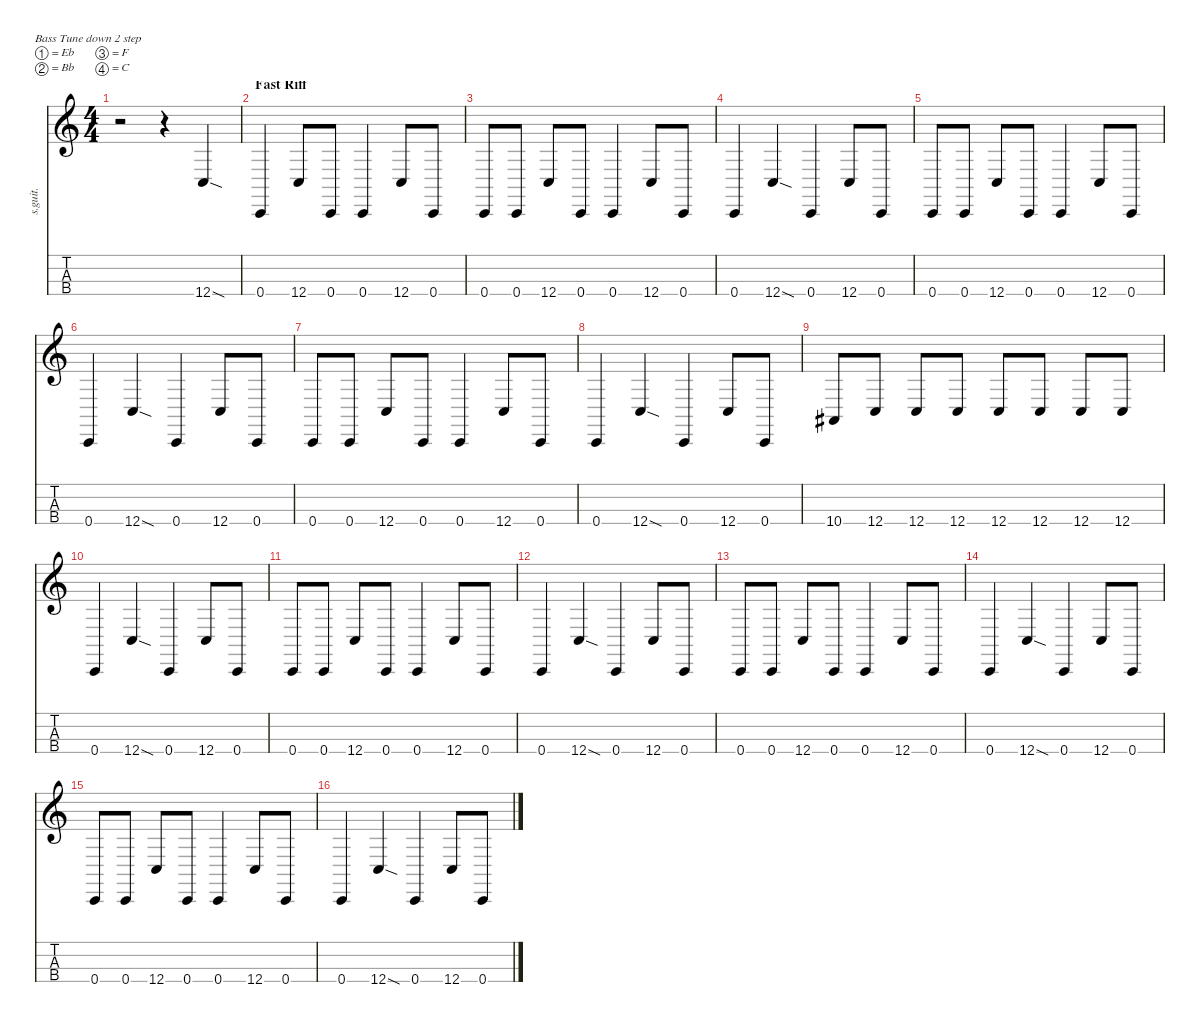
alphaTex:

\defaultSystemsLayout 4
\hideDynamics
\bracketExtendMode nobrackets
\track ("Nick Oliveri" "s.guit.") {instrument electricbasspick}
\staff {score tabs}
\tuning (Eb2 Bb1 F1 C1)
\ts (4 4)
\tempo (210 hide)
\clef g2
\ks c
r.2{dy f} r.4 12.4{sod}.4{lyrics (0 "") lyrics (1 "") lyrics (2 "") lyrics (3 "") lyrics (4 "")} |
\section ("" "Fast Riff")
0.4.4{lyrics (0 "") lyrics (1 "") lyrics (2 "") lyrics (3 "") lyrics (4 "")} 12.4.8{lyrics (0 "") lyrics (1 "") lyrics (2 "") lyrics (3 "") lyrics (4 "")} 0.4.8{lyrics (0 "") lyrics (1 "") lyrics (2 "") lyrics (3 "") lyrics (4 "")} 0.4.4{lyrics (0 "") lyrics (1 "") lyrics (2 "") lyrics (3 "") lyrics (4 "")} 12.4.8{lyrics (0 "") lyrics (1 "") lyrics (2 "") lyrics (3 "") lyrics (4 "")} 0.4.8{lyrics (0 "") lyrics (1 "") lyrics (2 "") lyrics (3 "") lyrics (4 "")} |
0.4.8{lyrics (0 "") lyrics (1 "") lyrics (2 "") lyrics (3 "") lyrics (4 "")} 0.4.8{lyrics (0 "") lyrics (1 "") lyrics (2 "") lyrics (3 "") lyrics (4 "")} 12.4.8{lyrics (0 "") lyrics (1 "") lyrics (2 "") lyrics (3 "") lyrics (4 "")} 0.4.8{lyrics (0 "") lyrics (1 "") lyrics (2 "") lyrics (3 "") lyrics (4 "")} 0.4.4{lyrics (0 "") lyrics (1 "") lyrics (2 "") lyrics (3 "") lyrics (4 "")} 12.4.8{lyrics (0 "") lyrics (1 "") lyrics (2 "") lyrics (3 "") lyrics (4 "")} 0.4.8{lyrics (0 "") lyrics (1 "") lyrics (2 "") lyrics (3 "") lyrics (4 "")} |
0.4.4{lyrics (0 "") lyrics (1 "") lyrics (2 "") lyrics (3 "") lyrics (4 "")} 12.4{sod}.4{lyrics (0 "") lyrics (1 "") lyrics (2 "") lyrics (3 "") lyrics (4 "")} 0.4.4{lyrics (0 "") lyrics (1 "") lyrics (2 "") lyrics (3 "") lyrics (4 "")} 12.4.8{lyrics (0 "") lyrics (1 "") lyrics (2 "") lyrics (3 "") lyrics (4 "")} 0.4.8{lyrics (0 "") lyrics (1 "") lyrics (2 "") lyrics (3 "") lyrics (4 "")} |
0.4.8{lyrics (0 "") lyrics (1 "") lyrics (2 "") lyrics (3 "") lyrics (4 "")} 0.4.8{lyrics (0 "") lyrics (1 "") lyrics (2 "") lyrics (3 "") lyrics (4 "")} 12.4.8{lyrics (0 "") lyrics (1 "") lyrics (2 "") lyrics (3 "") lyrics (4 "")} 0.4.8{lyrics (0 "") lyrics (1 "") lyrics (2 "") lyrics (3 "") lyrics (4 "")} 0.4.4{lyrics (0 "") lyrics (1 "") lyrics (2 "") lyrics (3 "") lyrics (4 "")} 12.4.8{lyrics (0 "") lyrics (1 "") lyrics (2 "") lyrics (3 "") lyrics (4 "")} 0.4.8{lyrics (0 "") lyrics (1 "") lyrics (2 "") lyrics (3 "") lyrics (4 "")} |
0.4.4{lyrics (0 "") lyrics (1 "") lyrics (2 "") lyrics (3 "") lyrics (4 "")} 12.4{sod}.4{lyrics (0 "") lyrics (1 "") lyrics (2 "") lyrics (3 "") lyrics (4 "")} 0.4.4{lyrics (0 "") lyrics (1 "") lyrics (2 "") lyrics (3 "") lyrics (4 "")} 12.4.8{lyrics (0 "") lyrics (1 "") lyrics (2 "") lyrics (3 "") lyrics (4 "")} 0.4.8{lyrics (0 "") lyrics (1 "") lyrics (2 "") lyrics (3 "") lyrics (4 "")} |
0.4.8{lyrics (0 "") lyrics (1 "") lyrics (2 "") lyrics (3 "") lyrics (4 "")} 0.4.8{lyrics (0 "") lyrics (1 "") lyrics (2 "") lyrics (3 "") lyrics (4 "")} 12.4.8{lyrics (0 "") lyrics (1 "") lyrics (2 "") lyrics (3 "") lyrics (4 "")} 0.4.8{lyrics (0 "") lyrics (1 "") lyrics (2 "") lyrics (3 "") lyrics (4 "")} 0.4.4{lyrics (0 "") lyrics (1 "") lyrics (2 "") lyrics (3 "") lyrics (4 "")} 12.4.8{lyrics (0 "") lyrics (1 "") lyrics (2 "") lyrics (3 "") lyrics (4 "")} 0.4.8{lyrics (0 "") lyrics (1 "") lyrics (2 "") lyrics (3 "") lyrics (4 "")} |
0.4.4{lyrics (0 "") lyrics (1 "") lyrics (2 "") lyrics (3 "") lyrics (4 "")} 12.4{sod}.4{lyrics (0 "") lyrics (1 "") lyrics (2 "") lyrics (3 "") lyrics (4 "")} 0.4.4{lyrics (0 "") lyrics (1 "") lyrics (2 "") lyrics (3 "") lyrics (4 "")} 12.4.8{lyrics (0 "") lyrics (1 "") lyrics (2 "") lyrics (3 "") lyrics (4 "")} 0.4.8{lyrics (0 "") lyrics (1 "") lyrics (2 "") lyrics (3 "") lyrics (4 "")} |
10.4{acc #}.8{lyrics (0 "") lyrics (1 "") lyrics (2 "") lyrics (3 "") lyrics (4 "")} 12.4.8{lyrics (0 "") lyrics (1 "") lyrics (2 "") lyrics (3 "") lyrics (4 "")} 12.4.8{lyrics (0 "") lyrics (1 "") lyrics (2 "") lyrics (3 "") lyrics (4 "")} 12.4.8{lyrics (0 "") lyrics (1 "") lyrics (2 "") lyrics (3 "") lyrics (4 "")} 12.4.8{lyrics (0 "") lyrics (1 "") lyrics (2 "") lyrics (3 "") lyrics (4 "")} 12.4.8{lyrics (0 "") lyrics (1 "") lyrics (2 "") lyrics (3 "") lyrics (4 "")} 12.4.8{lyrics (0 "") lyrics (1 "") lyrics (2 "") lyrics (3 "") lyrics (4 "")} 12.4.8{lyrics (0 "") lyrics (1 "") lyrics (2 "") lyrics (3 "") lyrics (4 "")} |
0.4.4{lyrics (0 "") lyrics (1 "") lyrics (2 "") lyrics (3 "") lyrics (4 "")} 12.4{sod}.4{lyrics (0 "") lyrics (1 "") lyrics (2 "") lyrics (3 "") lyrics (4 "")} 0.4.4{lyrics (0 "") lyrics (1 "") lyrics (2 "") lyrics (3 "") lyrics (4 "")} 12.4.8{lyrics (0 "") lyrics (1 "") lyrics (2 "") lyrics (3 "") lyrics (4 "")} 0.4.8{lyrics (0 "") lyrics (1 "") lyrics (2 "") lyrics (3 "") lyrics (4 "")} |
0.4.8{lyrics (0 "") lyrics (1 "") lyrics (2 "") lyrics (3 "") lyrics (4 "")} 0.4.8{lyrics (0 "") lyrics (1 "") lyrics (2 "") lyrics (3 "") lyrics (4 "")} 12.4.8{lyrics (0 "") lyrics (1 "") lyrics (2 "") lyrics (3 "") lyrics (4 "")} 0.4.8{lyrics (0 "") lyrics (1 "") lyrics (2 "") lyrics (3 "") lyrics (4 "")} 0.4.4{lyrics (0 "") lyrics (1 "") lyrics (2 "") lyrics (3 "") lyrics (4 "")} 12.4.8{lyrics (0 "") lyrics (1 "") lyrics (2 "") lyrics (3 "") lyrics (4 "")} 0.4.8{lyrics (0 "") lyrics (1 "") lyrics (2 "") lyrics (3 "") lyrics (4 "")} |
0.4.4{lyrics (0 "") lyrics (1 "") lyrics (2 "") lyrics (3 "") lyrics (4 "")} 12.4{sod}.4{lyrics (0 "") lyrics (1 "") lyrics (2 "") lyrics (3 "") lyrics (4 "")} 0.4.4{lyrics (0 "") lyrics (1 "") lyrics (2 "") lyrics (3 "") lyrics (4 "")} 12.4.8{lyrics (0 "") lyrics (1 "") lyrics (2 "") lyrics (3 "") lyrics (4 "")} 0.4.8{lyrics (0 "") lyrics (1 "") lyrics (2 "") lyrics (3 "") lyrics (4 "")} |
0.4.8{lyrics (0 "") lyrics (1 "") lyrics (2 "") lyrics (3 "") lyrics (4 "")} 0.4.8{lyrics (0 "") lyrics (1 "") lyrics (2 "") lyrics (3 "") lyrics (4 "")} 12.4.8{lyrics (0 "") lyrics (1 "") lyrics (2 "") lyrics (3 "") lyrics (4 "")} 0.4.8{lyrics (0 "") lyrics (1 "") lyrics (2 "") lyrics (3 "") lyrics (4 "")} 0.4.4{lyrics (0 "") lyrics (1 "") lyrics (2 "") lyrics (3 "") lyrics (4 "")} 12.4.8{lyrics (0 "") lyrics (1 "") lyrics (2 "") lyrics (3 "") lyrics (4 "")} 0.4.8{lyrics (0 "") lyrics (1 "") lyrics (2 "") lyrics (3 "") lyrics (4 "")} |
0.4.4{lyrics (0 "") lyrics (1 "") lyrics (2 "") lyrics (3 "") lyrics (4 "")} 12.4{sod}.4{lyrics (0 "") lyrics (1 "") lyrics (2 "") lyrics (3 "") lyrics (4 "")} 0.4.4{lyrics (0 "") lyrics (1 "") lyrics (2 "") lyrics (3 "") lyrics (4 "")} 12.4.8{lyrics (0 "") lyrics (1 "") lyrics (2 "") lyrics (3 "") lyrics (4 "")} 0.4.8{lyrics (0 "") lyrics (1 "") lyrics (2 "") lyrics (3 "") lyrics (4 "")} |
0.4.8{lyrics (0 "") lyrics (1 "") lyrics (2 "") lyrics (3 "") lyrics (4 "")} 0.4.8{lyrics (0 "") lyrics (1 "") lyrics (2 "") lyrics (3 "") lyrics (4 "")} 12.4.8{lyrics (0 "") lyrics (1 "") lyrics (2 "") lyrics (3 "") lyrics (4 "")} 0.4.8{lyrics (0 "") lyrics (1 "") lyrics (2 "") lyrics (3 "") lyrics (4 "")} 0.4.4{lyrics (0 "") lyrics (1 "") lyrics (2 "") lyrics (3 "") lyrics (4 "")} 12.4.8{lyrics (0 "") lyrics (1 "") lyrics (2 "") lyrics (3 "") lyrics (4 "")} 0.4.8{lyrics (0 "") lyrics (1 "") lyrics (2 "") lyrics (3 "") lyrics (4 "")} |
0.4.4{lyrics (0 "") lyrics (1 "") lyrics (2 "") lyrics (3 "") lyrics (4 "")} 12.4{sod}.4{lyrics (0 "") lyrics (1 "") lyrics (2 "") lyrics (3 "") lyrics (4 "")} 0.4.4{lyrics (0 "") lyrics (1 "") lyrics (2 "") lyrics (3 "") lyrics (4 "")} 12.4.8{lyrics (0 "") lyrics (1 "") lyrics (2 "") lyrics (3 "") lyrics (4 "")} 0.4.8{lyrics (0 "") lyrics (1 "") lyrics (2 "") lyrics (3 "") lyrics (4 "")}
